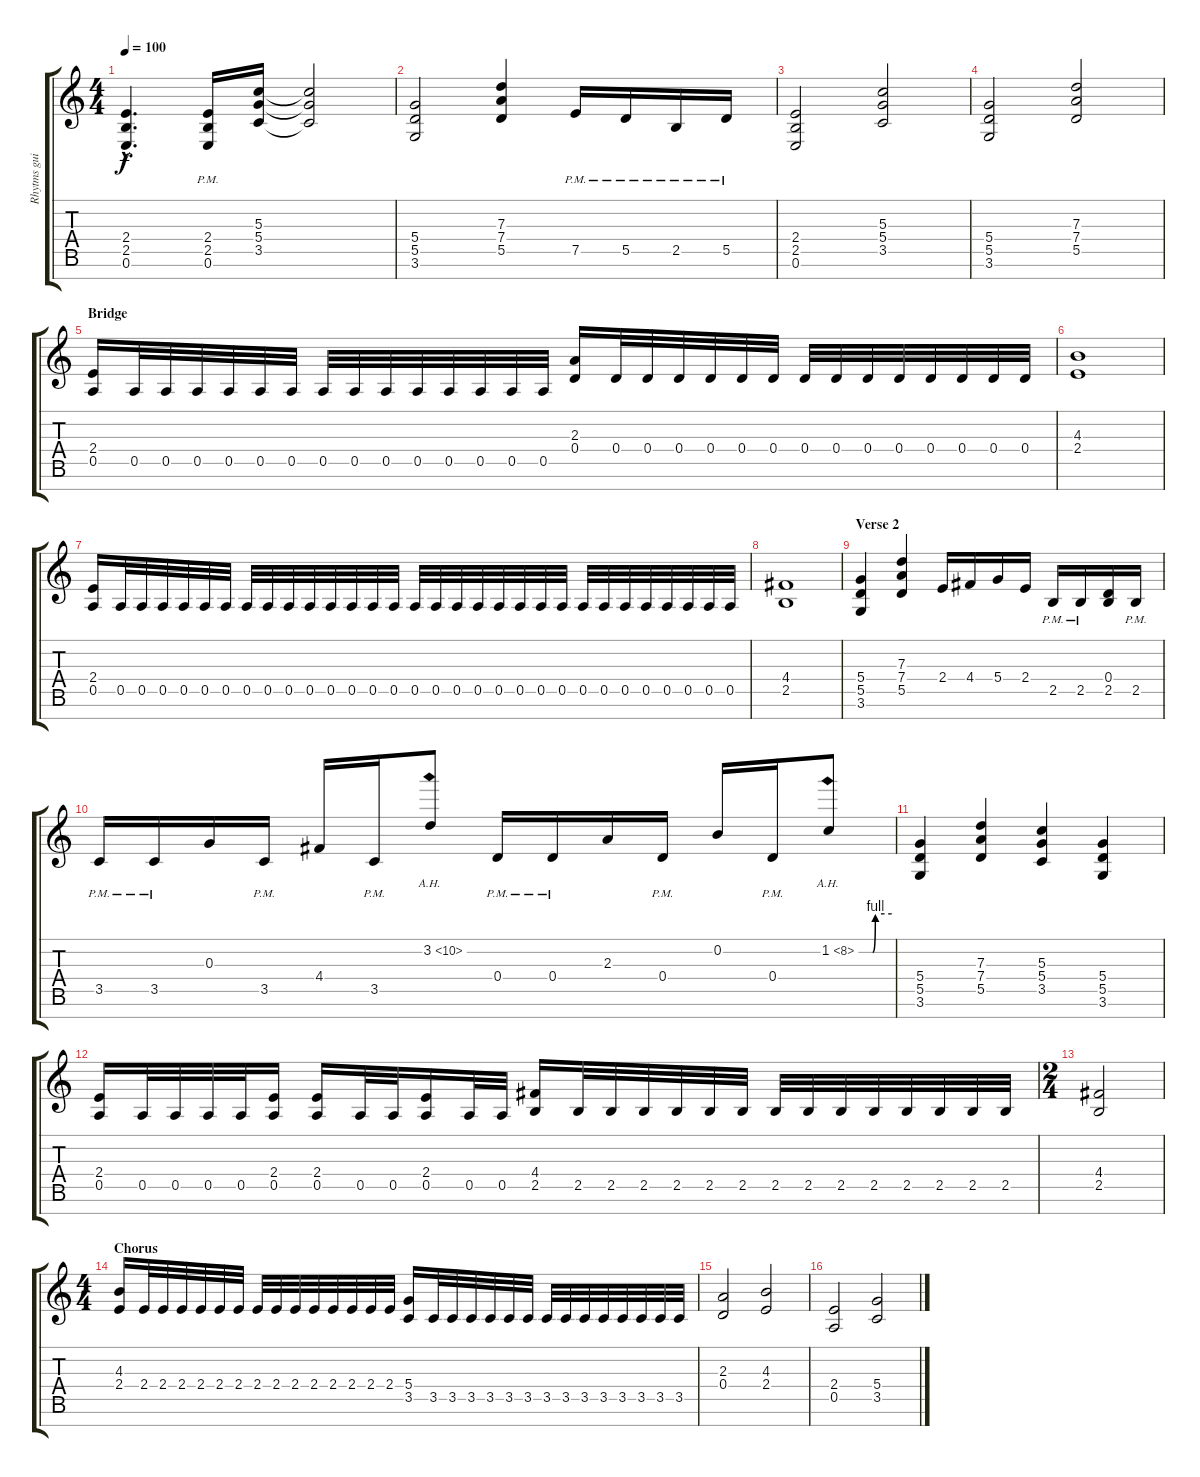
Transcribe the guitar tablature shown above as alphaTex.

\track ("Rhytms guit 1" "Rhytms gui") {instrument overdrivenguitar}
\staff {score tabs}
\tuning (E4 B3 G3 D3 A2 E2 B1) {hide}
\ts (4 4)
\tempo 100
\clef g2
\ks c
(2.4{hac} 2.5{hac} 0.6{hac}).4{d dy f} (2.4{pm} 2.5{pm} 0.6{pm}).16 (5.3 5.4 3.5).16 (5.3{t} 5.4{t} 3.5{t}).2 |
(5.4 5.5 3.6).2 (7.3 7.4 5.5).4 7.5{pm}.16 5.5{pm}.16 2.5{pm}.16 5.5{pm}.16 |
(2.4 2.5 0.6).2 (5.3 5.4 3.5).2 |
(5.4 5.5 3.6).2 (7.3 7.4 5.5).2 |
\section ("" "Bridge")
(2.4 0.5).16 0.5.32 0.5.32 0.5.32 0.5.32 0.5.32 0.5.32 0.5.32 0.5.32 0.5.32 0.5.32 0.5.32 0.5.32 0.5.32 0.5.32 (2.3 0.4).16 0.4.32 0.4.32 0.4.32 0.4.32 0.4.32 0.4.32 0.4.32 0.4.32 0.4.32 0.4.32 0.4.32 0.4.32 0.4.32 0.4.32 |
(4.3 2.4).1 |
(2.4 0.5).16 0.5.32 0.5.32 0.5.32 0.5.32 0.5.32 0.5.32 0.5.32 0.5.32 0.5.32 0.5.32 0.5.32 0.5.32 0.5.32 0.5.32 0.5.32 0.5.32 0.5.32 0.5.32 0.5.32 0.5.32 0.5.32 0.5.32 0.5.32 0.5.32 0.5.32 0.5.32 0.5.32 0.5.32 0.5.32 0.5.32 |
(4.4 2.5).1 |
\section ("" "Verse 2")
(5.4 5.5 3.6).4 (7.3 7.4 5.5).4 2.4.16 4.4.16 5.4.16 2.4.16 2.5{pm}.16 2.5{pm}.16 (0.4 2.5).16 2.5{pm}.16 |
3.5{pm}.16 3.5{pm}.16 0.3.16 3.5{pm}.16 4.4.16 3.5{pm}.16 3.2{ah 7}.8 0.4{pm}.16 0.4{pm}.16 2.3.16 0.4{pm}.16 0.2.16 0.4{pm}.16 1.2{be (custom 0 0 25 0 30 4 60 4) ah 7}.8 |
(5.4 5.5 3.6).4 (7.3 7.4 5.5).4 (5.3 5.4 3.5).4 (5.4 5.5 3.6).4 |
(2.4 0.5).16 0.5.32 0.5.32 0.5.32 0.5.32 (2.4 0.5).16 (2.4 0.5).16 0.5.32 0.5.32 (2.4 0.5).16 0.5.32 0.5.32 (4.4 2.5).16 2.5.32 2.5.32 2.5.32 2.5.32 2.5.32 2.5.32 2.5.32 2.5.32 2.5.32 2.5.32 2.5.32 2.5.32 2.5.32 2.5.32 |
\ts (2 4)
(4.4 2.5).2 |
\ts (4 4)
\section ("" "Chorus")
(4.3 2.4).16 2.4.32 2.4.32 2.4.32 2.4.32 2.4.32 2.4.32 2.4.32 2.4.32 2.4.32 2.4.32 2.4.32 2.4.32 2.4.32 2.4.32 (5.4 3.5).16 3.5.32 3.5.32 3.5.32 3.5.32 3.5.32 3.5.32 3.5.32 3.5.32 3.5.32 3.5.32 3.5.32 3.5.32 3.5.32 3.5.32 |
(2.3 0.4).2 (4.3 2.4).2 |
(2.4 0.5).2 (5.4 3.5).2
